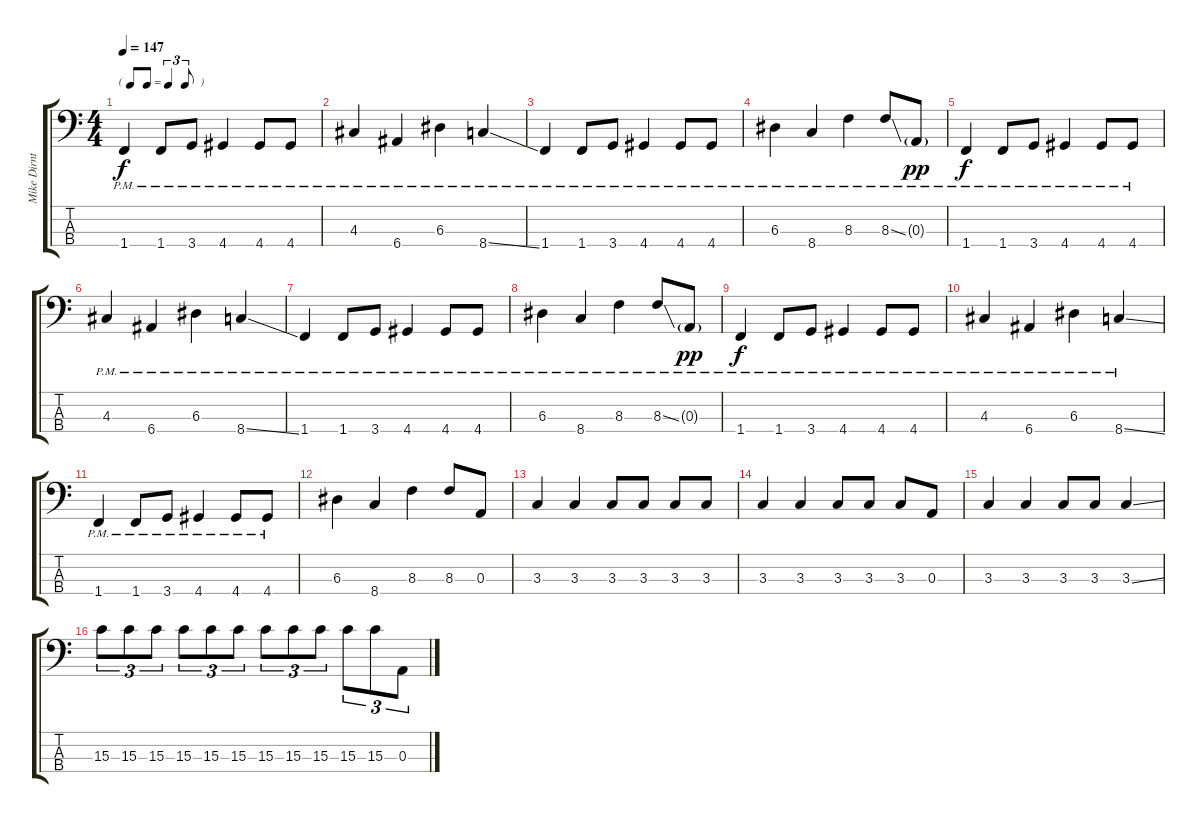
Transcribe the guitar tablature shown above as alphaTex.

\track ("Mike Dirnt" "Mike Dirnt") {instrument electricbasspick}
\staff {score tabs}
\tuning (G2 D2 A1 E1) {hide}
\ts (4 4)
\tf triplet8th
\tempo 147
\clef f4
\ks c
1.4{pm}.4{dy f} 1.4{pm}.8 3.4{pm}.8 4.4{pm}.4 4.4{pm}.8 4.4{pm}.8 |
4.3{pm}.4 6.4{pm}.4 6.3{pm}.4 8.4{ss pm}.4 |
1.4{pm}.4 1.4{pm}.8 3.4{pm}.8 4.4{pm}.4 4.4{pm}.8 4.4{pm}.8 |
6.3{pm}.4 8.4{pm}.4 8.3{pm}.4 8.3{ss pm}.8 0.3{g pm}.8{dy pp} |
1.4{pm}.4{dy f} 1.4{pm}.8 3.4{pm}.8 4.4{pm}.4 4.4{pm}.8 4.4{pm}.8 |
4.3{pm}.4 6.4{pm}.4 6.3{pm}.4 8.4{ss pm}.4 |
1.4{pm}.4 1.4{pm}.8 3.4{pm}.8 4.4{pm}.4 4.4{pm}.8 4.4{pm}.8 |
6.3{pm}.4 8.4{pm}.4 8.3{pm}.4 8.3{ss pm}.8 0.3{g pm}.8{dy pp} |
1.4{pm}.4{dy f} 1.4{pm}.8 3.4{pm}.8 4.4{pm}.4 4.4{pm}.8 4.4{pm}.8 |
4.3{pm}.4 6.4{pm}.4 6.3{pm}.4 8.4{ss pm}.4 |
1.4{pm}.4 1.4{pm}.8 3.4{pm}.8 4.4{pm}.4 4.4{pm}.8 4.4{pm}.8 |
6.3.4 8.4.4 8.3.4 8.3.8 0.3.8 |
3.3.4 3.3.4 3.3.8 3.3.8 3.3.8 3.3.8 |
3.3.4 3.3.4 3.3.8 3.3.8 3.3.8 0.3.8 |
3.3.4 3.3.4 3.3.8 3.3.8 3.3{ss}.4 |
15.3.8{tu (3 2)} 15.3.8{tu (3 2)} 15.3.8{tu (3 2)} 15.3.8{tu (3 2)} 15.3.8{tu (3 2)} 15.3.8{tu (3 2)} 15.3.8{tu (3 2)} 15.3.8{tu (3 2)} 15.3.8{tu (3 2)} 15.3.8{tu (3 2)} 15.3.8{tu (3 2)} 0.3.8{tu (3 2)}
